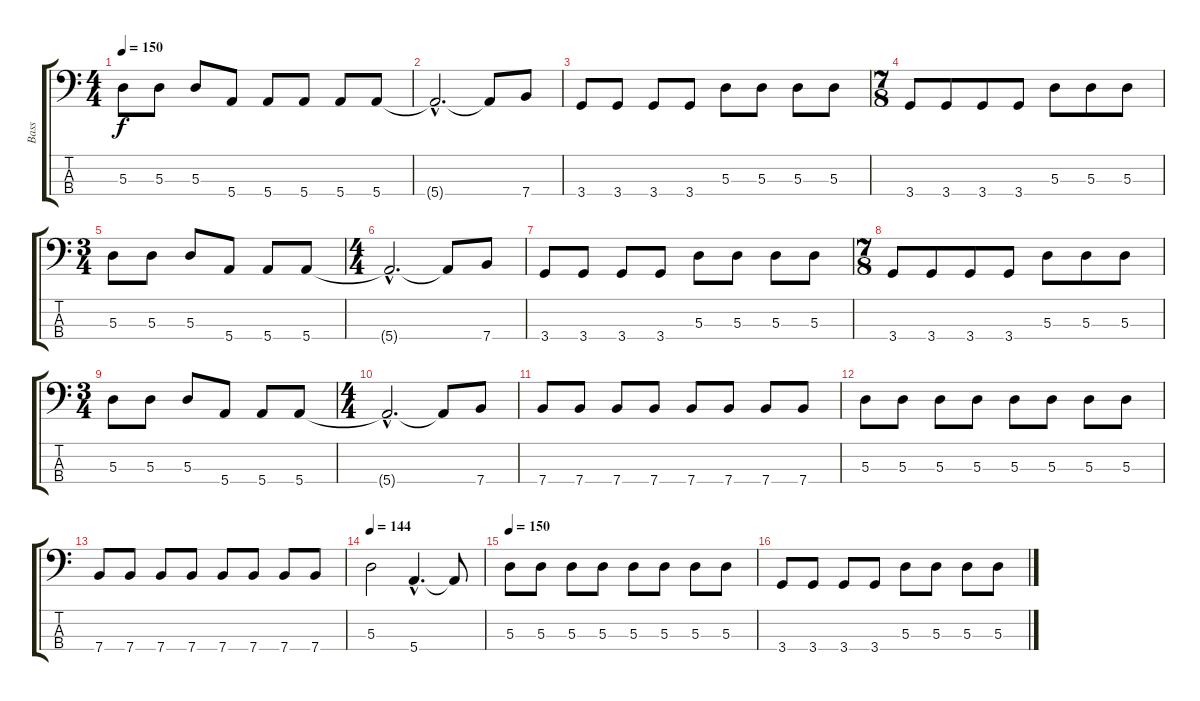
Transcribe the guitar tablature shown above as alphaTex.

\track ("Bass" "Bass") {instrument electricbasspick}
\staff {score tabs}
\tuning (G2 D2 A1 E1) {hide}
\ts (4 4)
\tempo 150
\clef f4
\ks c
5.3.8{dy f} 5.3.8 5.3.8 5.4.8 5.4.8 5.4.8 5.4.8 5.4.8 |
5.4{hac t}.2{d} 5.4{t}.8 7.4.8 |
3.4.8 3.4.8 3.4.8 3.4.8 5.3.8 5.3.8 5.3.8 5.3.8 |
\ts (7 8)
3.4.8 3.4.8 3.4.8 3.4.8 5.3.8 5.3.8 5.3.8 |
\ts (3 4)
5.3.8 5.3.8 5.3.8 5.4.8 5.4.8 5.4.8 |
\ts (4 4)
5.4{hac t}.2{d} 5.4{t}.8 7.4.8 |
3.4.8 3.4.8 3.4.8 3.4.8 5.3.8 5.3.8 5.3.8 5.3.8 |
\ts (7 8)
3.4.8 3.4.8 3.4.8 3.4.8 5.3.8 5.3.8 5.3.8 |
\ts (3 4)
5.3.8 5.3.8 5.3.8 5.4.8 5.4.8 5.4.8 |
\ts (4 4)
5.4{hac t}.2{d} 5.4{t}.8 7.4.8 |
7.4.8 7.4.8 7.4.8 7.4.8 7.4.8 7.4.8 7.4.8 7.4.8 |
5.3.8 5.3.8 5.3.8 5.3.8 5.3.8 5.3.8 5.3.8 5.3.8 |
7.4.8 7.4.8 7.4.8 7.4.8 7.4.8 7.4.8 7.4.8 7.4.8 |
\tempo 144
5.3.2 5.4{hac}.4{d} 5.4{t}.8 |
\tempo 150
5.3.8 5.3.8 5.3.8 5.3.8 5.3.8 5.3.8 5.3.8 5.3.8 |
3.4.8 3.4.8 3.4.8 3.4.8 5.3.8 5.3.8 5.3.8 5.3.8
